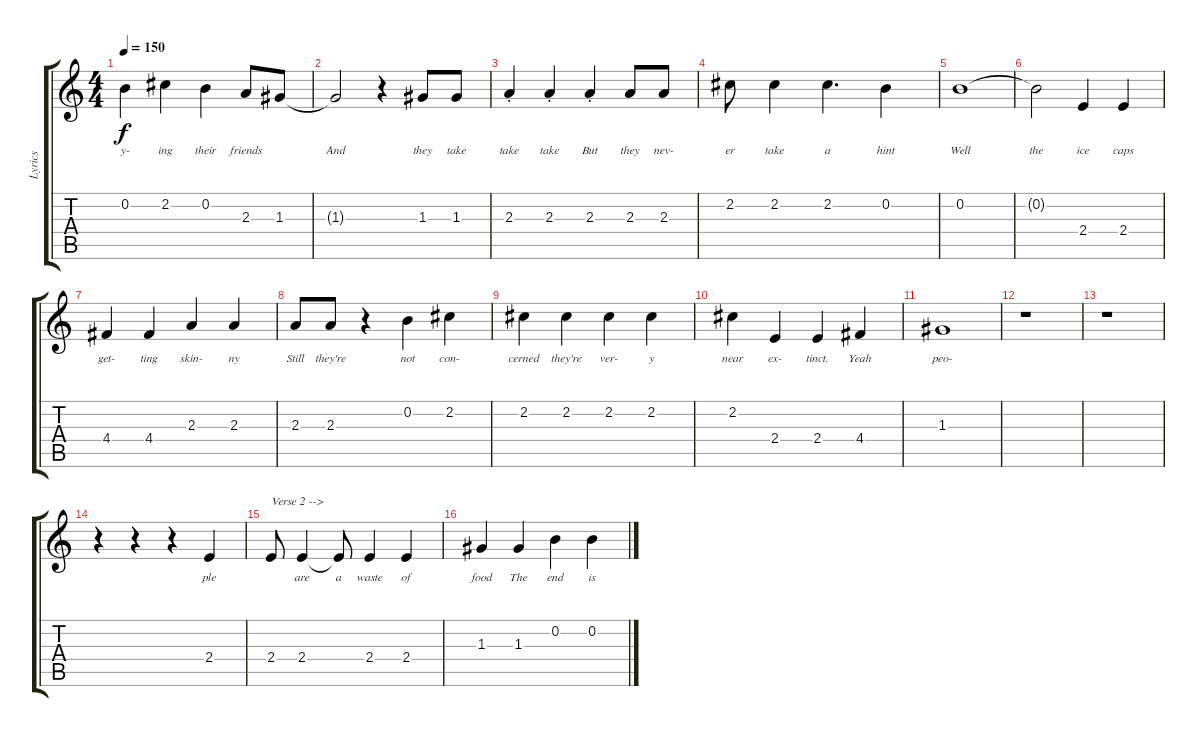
\track ("Lyrics" "Lyrics") {instrument electricguitarjazz}
\staff {score tabs}
\tuning (E4 B3 G3 D3 A2 E2) {hide}
\ts (4 4)
\tempo 150
\clef g2
\ks c
0.2.4{lyrics (0 "y-") lyrics (1 "") lyrics (2 "") lyrics (3 "") lyrics (4 "") dy f} 2.2.4{lyrics (0 "ing") lyrics (1 "") lyrics (2 "") lyrics (3 "") lyrics (4 "")} 0.2.4{lyrics (0 "their") lyrics (1 "") lyrics (2 "") lyrics (3 "") lyrics (4 "")} 2.3.8{lyrics (0 "friends") lyrics (1 "") lyrics (2 "") lyrics (3 "") lyrics (4 "")} 1.3.8{lyrics (0 "") lyrics (1 "") lyrics (2 "") lyrics (3 "") lyrics (4 "")} |
1.3{t}.2{lyrics (0 "And") lyrics (1 "") lyrics (2 "") lyrics (3 "") lyrics (4 "")} r.4 1.3.8{lyrics (0 "they") lyrics (1 "") lyrics (2 "") lyrics (3 "") lyrics (4 "")} 1.3.8{lyrics (0 "take") lyrics (1 "") lyrics (2 "") lyrics (3 "") lyrics (4 "")} |
2.3{st}.4{lyrics (0 "take") lyrics (1 "") lyrics (2 "") lyrics (3 "") lyrics (4 "")} 2.3{st}.4{lyrics (0 "take") lyrics (1 "") lyrics (2 "") lyrics (3 "") lyrics (4 "")} 2.3{st}.4{lyrics (0 "But") lyrics (1 "") lyrics (2 "") lyrics (3 "") lyrics (4 "")} 2.3.8{lyrics (0 "they") lyrics (1 "") lyrics (2 "") lyrics (3 "") lyrics (4 "")} 2.3.8{lyrics (0 "nev-") lyrics (1 "") lyrics (2 "") lyrics (3 "") lyrics (4 "")} |
2.2.8{lyrics (0 "er") lyrics (1 "") lyrics (2 "") lyrics (3 "") lyrics (4 "")} 2.2.4{lyrics (0 "take") lyrics (1 "") lyrics (2 "") lyrics (3 "") lyrics (4 "")} 2.2.4{d lyrics (0 "a") lyrics (1 "") lyrics (2 "") lyrics (3 "") lyrics (4 "")} 0.2.4{lyrics (0 "hint") lyrics (1 "") lyrics (2 "") lyrics (3 "") lyrics (4 "")} |
0.2.1{lyrics (0 "Well") lyrics (1 "") lyrics (2 "") lyrics (3 "") lyrics (4 "")} |
0.2{t}.2{lyrics (0 "the") lyrics (1 "") lyrics (2 "") lyrics (3 "") lyrics (4 "")} 2.4.4{lyrics (0 "ice") lyrics (1 "") lyrics (2 "") lyrics (3 "") lyrics (4 "")} 2.4.4{lyrics (0 "caps") lyrics (1 "") lyrics (2 "") lyrics (3 "") lyrics (4 "")} |
4.4.4{lyrics (0 "get-") lyrics (1 "") lyrics (2 "") lyrics (3 "") lyrics (4 "")} 4.4.4{lyrics (0 "ting") lyrics (1 "") lyrics (2 "") lyrics (3 "") lyrics (4 "")} 2.3.4{lyrics (0 "skin-") lyrics (1 "") lyrics (2 "") lyrics (3 "") lyrics (4 "")} 2.3.4{lyrics (0 "ny") lyrics (1 "") lyrics (2 "") lyrics (3 "") lyrics (4 "")} |
2.3.8{lyrics (0 "Still") lyrics (1 "") lyrics (2 "") lyrics (3 "") lyrics (4 "")} 2.3.8{lyrics (0 "they're") lyrics (1 "") lyrics (2 "") lyrics (3 "") lyrics (4 "")} r.4 0.2.4{lyrics (0 "not") lyrics (1 "") lyrics (2 "") lyrics (3 "") lyrics (4 "")} 2.2.4{lyrics (0 "con-") lyrics (1 "") lyrics (2 "") lyrics (3 "") lyrics (4 "")} |
2.2.4{lyrics (0 "cerned") lyrics (1 "") lyrics (2 "") lyrics (3 "") lyrics (4 "")} 2.2.4{lyrics (0 "they're") lyrics (1 "") lyrics (2 "") lyrics (3 "") lyrics (4 "")} 2.2.4{lyrics (0 "ver-") lyrics (1 "") lyrics (2 "") lyrics (3 "") lyrics (4 "")} 2.2.4{lyrics (0 "y") lyrics (1 "") lyrics (2 "") lyrics (3 "") lyrics (4 "")} |
2.2.4{lyrics (0 "near") lyrics (1 "") lyrics (2 "") lyrics (3 "") lyrics (4 "")} 2.4.4{lyrics (0 "ex-") lyrics (1 "") lyrics (2 "") lyrics (3 "") lyrics (4 "")} 2.4.4{lyrics (0 "tinct.") lyrics (1 "") lyrics (2 "") lyrics (3 "") lyrics (4 "")} 4.4.4{lyrics (0 "Yeah") lyrics (1 "") lyrics (2 "") lyrics (3 "") lyrics (4 "")} |
1.3.1{lyrics (0 "peo-") lyrics (1 "") lyrics (2 "") lyrics (3 "") lyrics (4 "")} |
r.1 |
r.1 |
r.4 r.4 r.4 2.4.4{lyrics (0 "ple") lyrics (1 "") lyrics (2 "") lyrics (3 "") lyrics (4 "")} |
2.4.8{txt "Verse 2 -->" lyrics (0 "") lyrics (1 "") lyrics (2 "") lyrics (3 "") lyrics (4 "")} 2.4.4{lyrics (0 "are") lyrics (1 "") lyrics (2 "") lyrics (3 "") lyrics (4 "")} 2.4{t}.8{lyrics (0 "a") lyrics (1 "") lyrics (2 "") lyrics (3 "") lyrics (4 "")} 2.4.4{lyrics (0 "waste") lyrics (1 "") lyrics (2 "") lyrics (3 "") lyrics (4 "")} 2.4.4{lyrics (0 "of") lyrics (1 "") lyrics (2 "") lyrics (3 "") lyrics (4 "")} |
1.3.4{lyrics (0 "food") lyrics (1 "") lyrics (2 "") lyrics (3 "") lyrics (4 "")} 1.3.4{lyrics (0 "The") lyrics (1 "") lyrics (2 "") lyrics (3 "") lyrics (4 "")} 0.2.4{lyrics (0 "end") lyrics (1 "") lyrics (2 "") lyrics (3 "") lyrics (4 "")} 0.2.4{lyrics (0 "is") lyrics (1 "") lyrics (2 "") lyrics (3 "") lyrics (4 "")}
